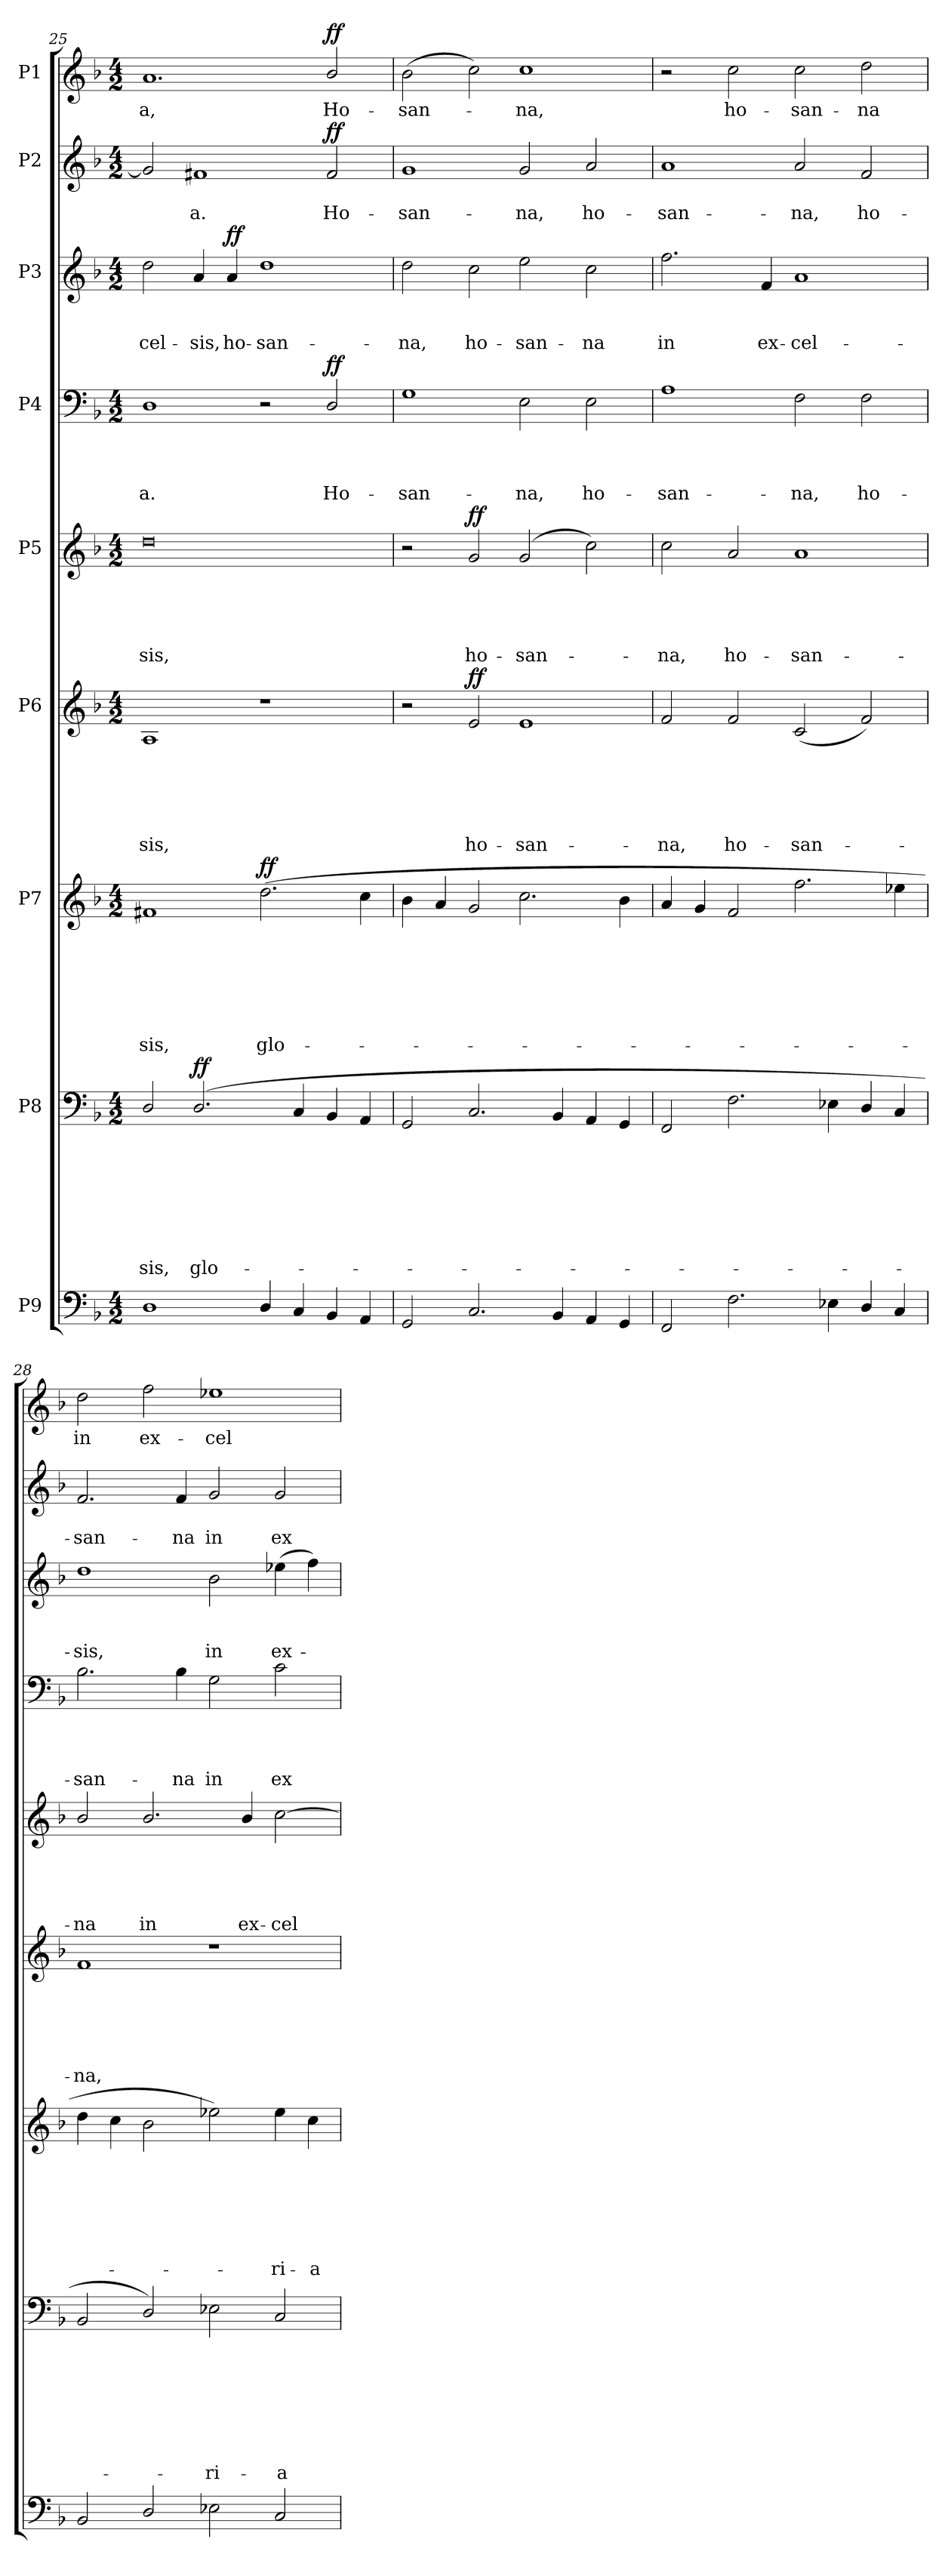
**kern	**kern	**text	**text	**text	**text	**text	**text	**text	**text	**dynam	**kern	**text	**text	**text	**text	**text	**text	**text	**dynam	**kern	**text	**text	**text	**text	**text	**text	**dynam	**kern	**text	**text	**text	**text	**text	**dynam	**kern	**text	**text	**text	**text	**dynam	**kern	**text	**text	**text	**dynam	**kern	**text	**text	**dynam	**kern	**text	**dynam
*part9	*part8	*part8	*part8	*part8	*part8	*part8	*part8	*part8	*part8	*part8	*part7	*part7	*part7	*part7	*part7	*part7	*part7	*part7	*part7	*part6	*part6	*part6	*part6	*part6	*part6	*part6	*part6	*part5	*part5	*part5	*part5	*part5	*part5	*part5	*part4	*part4	*part4	*part4	*part4	*part4	*part3	*part3	*part3	*part3	*part3	*part2	*part2	*part2	*part2	*part1	*part1	*part1
*staff9	*staff8	*staff8	*staff8	*staff8	*staff8	*staff8	*staff8	*staff8	*staff8	*staff8	*staff7	*staff7	*staff7	*staff7	*staff7	*staff7	*staff7	*staff7	*staff7	*staff6	*staff6	*staff6	*staff6	*staff6	*staff6	*staff6	*staff6	*staff5	*staff5	*staff5	*staff5	*staff5	*staff5	*staff5	*staff4	*staff4	*staff4	*staff4	*staff4	*staff4	*staff3	*staff3	*staff3	*staff3	*staff3	*staff2	*staff2	*staff2	*staff2	*staff1	*staff1	*staff1
*I"P9	*I"P8	*	*	*	*	*	*	*	*	*	*I"P7	*	*	*	*	*	*	*	*	*I"P6	*	*	*	*	*	*	*	*I"P5	*	*	*	*	*	*	*I"P4	*	*	*	*	*	*I"P3	*	*	*	*	*I"P2	*	*	*	*I"P1	*	*
*clefF4	*clefF4	*	*	*	*	*	*	*	*	*	*clefG2	*	*	*	*	*	*	*	*	*clefG2	*	*	*	*	*	*	*	*clefG2	*	*	*	*	*	*	*clefF4	*	*	*	*	*	*clefG2	*	*	*	*	*clefG2	*	*	*	*clefG2	*	*
*	*	*	*	*	*	*	*	*	*	*	*ITrd7c12	*	*	*	*	*	*	*	*	*	*	*	*	*	*	*	*	*	*	*	*	*	*	*	*	*	*	*	*	*	*ITrd7c12	*	*	*	*	*	*	*	*	*	*	*
*k[b-]	*k[b-]	*	*	*	*	*	*	*	*	*	*k[b-]	*	*	*	*	*	*	*	*	*k[b-]	*	*	*	*	*	*	*	*k[b-]	*	*	*	*	*	*	*k[b-]	*	*	*	*	*	*k[b-]	*	*	*	*	*k[b-]	*	*	*	*k[b-]	*	*
*F:	*F:	*	*	*	*	*	*	*	*	*	*F:	*	*	*	*	*	*	*	*	*F:	*	*	*	*	*	*	*	*F:	*	*	*	*	*	*	*F:	*	*	*	*	*	*F:	*	*	*	*	*F:	*	*	*	*F:	*	*
*M4/2	*M4/2	*	*	*	*	*	*	*	*	*	*M4/2	*	*	*	*	*	*	*	*	*M4/2	*	*	*	*	*	*	*	*M4/2	*	*	*	*	*	*	*M4/2	*	*	*	*	*	*M4/2	*	*	*	*	*M4/2	*	*	*	*M4/2	*	*
=25	=25	=25	=25	=25	=25	=25	=25	=25	=25	=25	=25	=25	=25	=25	=25	=25	=25	=25	=25	=25	=25	=25	=25	=25	=25	=25	=25	=25	=25	=25	=25	=25	=25	=25	=25	=25	=25	=25	=25	=25	=25	=25	=25	=25	=25	=25	=25	=25	=25	=25	=25	=25
!	!	!	!	!	!	!	!	!	!LO:LY:b	!	!	!	!	!	!	!	!	!LO:LY:b	!	!	!	!	!	!	!	!LO:LY:b	!	!	!	!	!	!	!LO:LY:b	!	!	!	!	!	!LO:LY:b	!	!	!	!	!LO:LY:b	!	!	!	!	!	!	!LO:LY:b	!
1D	2D/	.	.	.	.	.	.	.	-sis,	.	1F#X	.	.	.	.	.	.	-sis,	.	1A	.	.	.	.	.	-sis,	.	0dd	.	.	.	.	-sis,	.	1D	.	.	.	-a.	.	2d\	.	.	-cel-	.	2g/]	.	.	.	1.a	-a,	.
!	!	!	!	!	!	!	!	!	!LO:LY:b	!LO:DY:a	!	!	!	!	!	!	!	!	!	!	!	!	!	!	!	!	!	!	!	!	!	!	!	!	!	!	!	!	!	!	!	!	!	!LO:LY:b	!	!	!	!LO:LY:b	!	!	!	!
.	(>2.D/	.	.	.	.	.	.	.	glo-	ff	.	.	.	.	.	.	.	.	.	.	.	.	.	.	.	.	.	.	.	.	.	.	.	.	.	.	.	.	.	.	4A/	.	.	-sis,	.	1f#X	.	-a.	.	.	.	.
!	!	!	!	!	!	!	!	!	!	!	!	!	!	!	!	!	!	!	!	!	!	!	!	!	!	!	!	!	!	!	!	!	!	!	!	!	!	!	!	!	!	!	!	!LO:LY:b	!LO:DY:a	!	!	!	!	!	!	!
.	.	.	.	.	.	.	.	.	.	.	.	.	.	.	.	.	.	.	.	.	.	.	.	.	.	.	.	.	.	.	.	.	.	.	.	.	.	.	.	.	4A/	.	.	ho-	ff	.	.	.	.	.	.	.
!	!	!	!	!	!	!	!	!	!	!	!	!	!	!	!	!	!	!LO:LY:b	!LO:DY:a	!	!	!	!	!	!	!	!	!	!	!	!	!	!	!	!	!	!	!	!	!	!	!	!	!LO:LY:b	!	!	!	!	!	!	!	!
4D/	.	.	.	.	.	.	.	.	.	.	(>2.d\	.	.	.	.	.	.	glo-	ff	1r	.	.	.	.	.	.	.	.	.	.	.	.	.	.	2r	.	.	.	.	.	1d	.	.	-san-	.	.	.	.	.	.	.	.
4C/	4C/	.	.	.	.	.	.	.	.	.	.	.	.	.	.	.	.	.	.	.	.	.	.	.	.	.	.	.	.	.	.	.	.	.	.	.	.	.	.	.	.	.	.	.	.	.	.	.	.	.	.	.
!	!	!	!	!	!	!	!	!	!	!	!	!	!	!	!	!	!	!	!	!	!	!	!	!	!	!	!	!	!	!	!	!	!	!	!	!	!	!	!LO:LY:b	!LO:DY:a	!	!	!	!	!	!	!	!LO:LY:b	!LO:DY:a	!	!LO:LY:b	!LO:DY:a
4BB-/	4BB-/	.	.	.	.	.	.	.	.	.	.	.	.	.	.	.	.	.	.	.	.	.	.	.	.	.	.	.	.	.	.	.	.	.	2D/	.	.	.	Ho-	ff	.	.	.	.	.	2f#/	.	Ho-	ff	2b-/	Ho-	ff
4AA/	4AA/	.	.	.	.	.	.	.	.	.	4c\	.	.	.	.	.	.	.	.	.	.	.	.	.	.	.	.	.	.	.	.	.	.	.	.	.	.	.	.	.	.	.	.	.	.	.	.	.	.	.	.	.
=26	=26	=26	=26	=26	=26	=26	=26	=26	=26	=26	=26	=26	=26	=26	=26	=26	=26	=26	=26	=26	=26	=26	=26	=26	=26	=26	=26	=26	=26	=26	=26	=26	=26	=26	=26	=26	=26	=26	=26	=26	=26	=26	=26	=26	=26	=26	=26	=26	=26	=26	=26	=26
!	!	!	!	!	!	!	!	!	!	!	!	!	!	!	!	!	!	!	!	!	!	!	!	!	!	!	!	!	!	!	!	!	!	!	!	!	!	!	!LO:LY:b	!	!	!	!	!LO:LY:b	!	!	!	!LO:LY:b	!	!	!LO:LY:b	!
2GG/	2GG/	.	.	.	.	.	.	.	.	.	4B-\	.	.	.	.	.	.	.	.	2r	.	.	.	.	.	.	.	2r	.	.	.	.	.	.	1G	.	.	.	-san-	.	2d\	.	.	-na,	.	1g	.	-san-	.	(>2b-\	-san-	.
.	.	.	.	.	.	.	.	.	.	.	4A/	.	.	.	.	.	.	.	.	.	.	.	.	.	.	.	.	.	.	.	.	.	.	.	.	.	.	.	.	.	.	.	.	.	.	.	.	.	.	.	.	.
!	!	!	!	!	!	!	!	!	!	!	!	!	!	!	!	!	!	!	!	!	!	!	!	!	!	!LO:LY:b	!LO:DY:a	!	!	!	!	!	!LO:LY:b	!LO:DY:a	!	!	!	!	!	!	!	!	!	!LO:LY:b	!	!	!	!	!	!	!	!
2.C/	2.C/	.	.	.	.	.	.	.	.	.	2G/	.	.	.	.	.	.	.	.	2e/	.	.	.	.	.	ho-	ff	2g/	.	.	.	.	ho-	ff	.	.	.	.	.	.	2c\	.	.	ho-	.	.	.	.	.	2cc\)	.	.
!	!	!	!	!	!	!	!	!	!	!	!	!	!	!	!	!	!	!	!	!	!	!	!	!	!	!LO:LY:b	!	!	!	!	!	!	!LO:LY:b	!	!	!	!	!	!LO:LY:b	!	!	!	!	!LO:LY:b	!	!	!	!LO:LY:b	!	!	!LO:LY:b	!
.	.	.	.	.	.	.	.	.	.	.	2.c\	.	.	.	.	.	.	.	.	1e	.	.	.	.	.	-san-	.	(<2g/	.	.	.	.	-san-	.	2E\	.	.	.	-na,	.	2e\	.	.	-san-	.	2g/	.	-na,	.	1cc	-na,	.
4BB-/	4BB-/	.	.	.	.	.	.	.	.	.	.	.	.	.	.	.	.	.	.	.	.	.	.	.	.	.	.	.	.	.	.	.	.	.	.	.	.	.	.	.	.	.	.	.	.	.	.	.	.	.	.	.
!	!	!	!	!	!	!	!	!	!	!	!	!	!	!	!	!	!	!	!	!	!	!	!	!	!	!	!	!	!	!	!	!	!	!	!	!	!	!	!LO:LY:b	!	!	!	!	!LO:LY:b	!	!	!	!LO:LY:b	!	!	!	!
4AA/	4AA/	.	.	.	.	.	.	.	.	.	.	.	.	.	.	.	.	.	.	.	.	.	.	.	.	.	.	2cc\)	.	.	.	.	.	.	2E\	.	.	.	ho-	.	2c\	.	.	-na	.	2a/	.	ho-	.	.	.	.
4GG/	4GG/	.	.	.	.	.	.	.	.	.	4B-\	.	.	.	.	.	.	.	.	.	.	.	.	.	.	.	.	.	.	.	.	.	.	.	.	.	.	.	.	.	.	.	.	.	.	.	.	.	.	.	.	.
!!LO:PB:g=z
=27	=27	=27	=27	=27	=27	=27	=27	=27	=27	=27	=27	=27	=27	=27	=27	=27	=27	=27	=27	=27	=27	=27	=27	=27	=27	=27	=27	=27	=27	=27	=27	=27	=27	=27	=27	=27	=27	=27	=27	=27	=27	=27	=27	=27	=27	=27	=27	=27	=27	=27	=27	=27
!	!	!	!	!	!	!	!	!	!	!	!	!	!	!	!	!	!	!	!	!	!	!	!	!	!	!LO:LY:b	!	!	!	!	!	!	!LO:LY:b	!	!	!	!	!	!LO:LY:b	!	!	!	!	!LO:LY:b	!	!	!	!LO:LY:b	!	!	!	!
2FF/	2FF/	.	.	.	.	.	.	.	.	.	4A/	.	.	.	.	.	.	.	.	2f/	.	.	.	.	.	-na,	.	2cc\	.	.	.	.	-na,	.	1A	.	.	.	-san-	.	2.f\	.	.	in	.	1a	.	-san-	.	2r	.	.
.	.	.	.	.	.	.	.	.	.	.	4G/	.	.	.	.	.	.	.	.	.	.	.	.	.	.	.	.	.	.	.	.	.	.	.	.	.	.	.	.	.	.	.	.	.	.	.	.	.	.	.	.	.
!	!	!	!	!	!	!	!	!	!	!	!	!	!	!	!	!	!	!	!	!	!	!	!	!	!	!LO:LY:b	!	!	!	!	!	!	!LO:LY:b	!	!	!	!	!	!	!	!	!	!	!	!	!	!	!	!	!	!LO:LY:b	!
2.F\	2.F\	.	.	.	.	.	.	.	.	.	2F/	.	.	.	.	.	.	.	.	2f/	.	.	.	.	.	ho-	.	2a/	.	.	.	.	ho-	.	.	.	.	.	.	.	.	.	.	.	.	.	.	.	.	2cc\	ho-	.
!	!	!	!	!	!	!	!	!	!	!	!	!	!	!	!	!	!	!	!	!	!	!	!	!	!	!	!	!	!	!	!	!	!	!	!	!	!	!	!	!	!	!	!	!LO:LY:b	!	!	!	!	!	!	!	!
.	.	.	.	.	.	.	.	.	.	.	.	.	.	.	.	.	.	.	.	.	.	.	.	.	.	.	.	.	.	.	.	.	.	.	.	.	.	.	.	.	4F/	.	.	ex-	.	.	.	.	.	.	.	.
!	!	!	!	!	!	!	!	!	!	!	!	!	!	!	!	!	!	!	!	!	!	!	!	!	!	!LO:LY:b	!	!	!	!	!	!	!LO:LY:b	!	!	!	!	!	!LO:LY:b	!	!	!	!	!LO:LY:b	!	!	!	!LO:LY:b	!	!	!LO:LY:b	!
.	.	.	.	.	.	.	.	.	.	.	2.f\	.	.	.	.	.	.	.	.	(<2c/	.	.	.	.	.	-san-	.	1a	.	.	.	.	-san-	.	2F\	.	.	.	-na,	.	1A	.	.	-cel-	.	2a/	.	-na,	.	2cc\	-san-	.
4E-X\	4E-X\	.	.	.	.	.	.	.	.	.	.	.	.	.	.	.	.	.	.	.	.	.	.	.	.	.	.	.	.	.	.	.	.	.	.	.	.	.	.	.	.	.	.	.	.	.	.	.	.	.	.	.
!	!	!	!	!	!	!	!	!	!	!	!	!	!	!	!	!	!	!	!	!	!	!	!	!	!	!	!	!	!	!	!	!	!	!	!	!	!	!	!LO:LY:b	!	!	!	!	!	!	!	!	!LO:LY:b	!	!	!LO:LY:b	!
4D/	4D/	.	.	.	.	.	.	.	.	.	.	.	.	.	.	.	.	.	.	2f/)	.	.	.	.	.	.	.	.	.	.	.	.	.	.	2F\	.	.	.	ho-	.	.	.	.	.	.	2f/	.	ho-	.	2dd\	-na	.
4C/	4C/	.	.	.	.	.	.	.	.	.	4e-X\	.	.	.	.	.	.	.	.	.	.	.	.	.	.	.	.	.	.	.	.	.	.	.	.	.	.	.	.	.	.	.	.	.	.	.	.	.	.	.	.	.
=28	=28	=28	=28	=28	=28	=28	=28	=28	=28	=28	=28	=28	=28	=28	=28	=28	=28	=28	=28	=28	=28	=28	=28	=28	=28	=28	=28	=28	=28	=28	=28	=28	=28	=28	=28	=28	=28	=28	=28	=28	=28	=28	=28	=28	=28	=28	=28	=28	=28	=28	=28	=28
!	!	!	!	!	!	!	!	!	!	!	!	!	!	!	!	!	!	!	!	!	!	!	!	!	!	!LO:LY:b	!	!	!	!	!	!	!LO:LY:b	!	!	!	!	!	!LO:LY:b	!	!	!	!	!LO:LY:b	!	!	!	!LO:LY:b	!	!	!LO:LY:b	!
2BB-/	2BB-/	.	.	.	.	.	.	.	.	.	4d\	.	.	.	.	.	.	.	.	1f	.	.	.	.	.	-na,	.	2b-/	.	.	.	.	-na	.	2.B-\	.	.	.	-san-	.	1d	.	.	-sis,	.	2.f/	.	-san-	.	2dd\	in	.
.	.	.	.	.	.	.	.	.	.	.	4c\	.	.	.	.	.	.	.	.	.	.	.	.	.	.	.	.	.	.	.	.	.	.	.	.	.	.	.	.	.	.	.	.	.	.	.	.	.	.	.	.	.
!	!	!	!	!	!	!	!	!	!	!	!	!	!	!	!	!	!	!	!	!	!	!	!	!	!	!	!	!	!	!	!	!	!LO:LY:b	!	!	!	!	!	!	!	!	!	!	!	!	!	!	!	!	!	!LO:LY:b	!
2D/	2D/)	.	.	.	.	.	.	.	.	.	2B-\	.	.	.	.	.	.	.	.	.	.	.	.	.	.	.	.	2.b-/	.	.	.	.	in	.	.	.	.	.	.	.	.	.	.	.	.	.	.	.	.	2ff\	ex-	.
!	!	!	!	!	!	!	!	!	!	!	!	!	!	!	!	!	!	!	!	!	!	!	!	!	!	!	!	!	!	!	!	!	!	!	!	!	!	!	!LO:LY:b	!	!	!	!	!	!	!	!	!LO:LY:b	!	!	!	!
.	.	.	.	.	.	.	.	.	.	.	.	.	.	.	.	.	.	.	.	.	.	.	.	.	.	.	.	.	.	.	.	.	.	.	4B-\	.	.	.	-na	.	.	.	.	.	.	4f/	.	-na	.	.	.	.
!	!	!	!	!	!	!	!	!	!LO:LY:b	!	!	!	!	!	!	!	!	!	!	!	!	!	!	!	!	!	!	!	!	!	!	!	!	!	!	!	!	!	!LO:LY:b	!	!	!	!	!LO:LY:b	!	!	!	!LO:LY:b	!	!	!LO:LY:b	!
2E-X\	2E-X\	.	.	.	.	.	.	.	-ri-	.	2e-X\)	.	.	.	.	.	.	.	.	1r	.	.	.	.	.	.	.	.	.	.	.	.	.	.	2G\	.	.	.	in	.	2B-\	.	.	in	.	2g/	.	in	.	1ee-X	-cel-	.
!	!	!	!	!	!	!	!	!	!	!	!	!	!	!	!	!	!	!	!	!	!	!	!	!	!	!	!	!	!	!	!	!	!LO:LY:b	!	!	!	!	!	!	!	!	!	!	!	!	!	!	!	!	!	!	!
.	.	.	.	.	.	.	.	.	.	.	.	.	.	.	.	.	.	.	.	.	.	.	.	.	.	.	.	4b-/	.	.	.	.	ex-	.	.	.	.	.	.	.	.	.	.	.	.	.	.	.	.	.	.	.
!	!	!	!	!	!	!	!	!	!LO:LY:b	!	!	!	!	!	!	!	!	!LO:LY:b	!	!	!	!	!	!	!	!	!	!	!	!	!	!	!LO:LY:b	!	!	!	!	!	!LO:LY:b	!	!	!	!	!LO:LY:b	!	!	!	!LO:LY:b	!	!	!	!
2C/	2C/	.	.	.	.	.	.	.	-a	.	4e-\	.	.	.	.	.	.	-ri-	.	.	.	.	.	.	.	.	.	[>2cc\	.	.	.	.	-cel-	.	2c\	.	.	.	ex-	.	(>4e-X\	.	.	ex-	.	2g/	.	ex-	.	.	.	.
!	!	!	!	!	!	!	!	!	!	!	!	!	!	!	!	!	!	!LO:LY:b	!	!	!	!	!	!	!	!	!	!	!	!	!	!	!	!	!	!	!	!	!	!	!	!	!	!	!	!	!	!	!	!	!	!
.	.	.	.	.	.	.	.	.	.	.	4c\	.	.	.	.	.	.	-a	.	.	.	.	.	.	.	.	.	.	.	.	.	.	.	.	.	.	.	.	.	.	4f\)	.	.	.	.	.	.	.	.	.	.	.
=	=	=	=	=	=	=	=	=	=	=	=	=	=	=	=	=	=	=	=	=	=	=	=	=	=	=	=	=	=	=	=	=	=	=	=	=	=	=	=	=	=	=	=	=	=	=	=	=	=	=	=	=
*-	*-	*-	*-	*-	*-	*-	*-	*-	*-	*-	*-	*-	*-	*-	*-	*-	*-	*-	*-	*-	*-	*-	*-	*-	*-	*-	*-	*-	*-	*-	*-	*-	*-	*-	*-	*-	*-	*-	*-	*-	*-	*-	*-	*-	*-	*-	*-	*-	*-	*-	*-	*-
